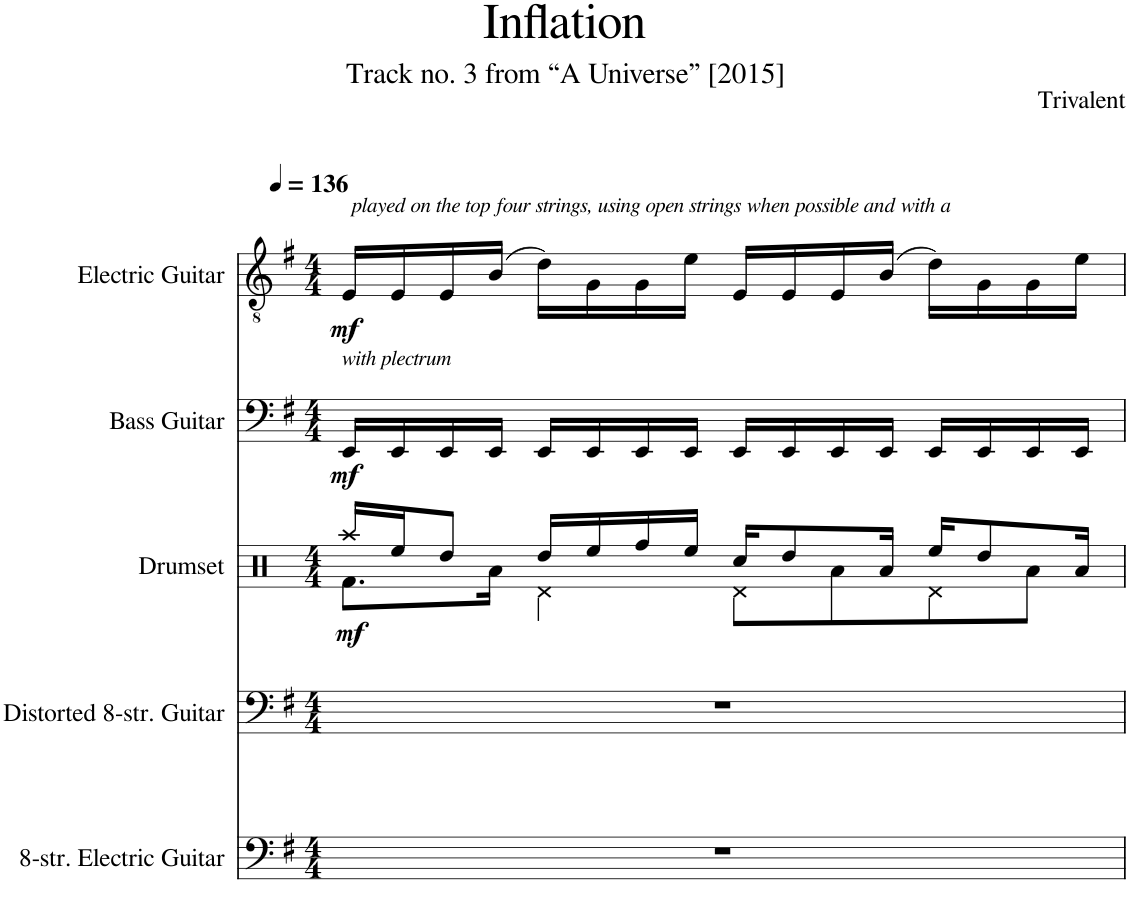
**kern	**kern	**kern	**dynam	**kern	**dynam	**kern	**dynam
*part5	*part4	*part3	*part3	*part2	*part2	*part1	*part1
*staff5	*staff4	*staff3	*staff3	*staff2	*staff2	*staff1	*staff1
*I"8-str. Electric Guitar	*I"Distorted 8-str. Guitar	*I"Drumset	*	*I"Bass Guitar	*	*I"Electric Guitar	*
*	*I'Dist. 8	*I'D. Set	*	*I'B. Guit.	*	*I'El. Guit.	*
*clefF4	*clefF4	*clefX	*	*clefF4	*	*clefGv2	*
*	*	*	*	*Trd7c12	*	*	*
*k[f#]	*k[f#]	*k[]	*	*k[f#]	*	*k[f#]	*
*M4/4	*M4/4	*M4/4	*	*M4/4	*	*M4/4	*
*MM136	*MM136	*MM136	*	*MM136	*	*MM136	*
=1	=1	=1	=1	=1	=1	=1	=1
*	*	*^	*	*	*	*	*
!	!	!	!	!	!	!	!LO:TX:a:i:t=played on the top four strings, using open strings when possible and with a	!
!	!	!	!	!	!LO:TX:a:i:t=with plectrum	!	!	!
!	!	!	!	!LO:DY:b	!	!LO:DY:b	!	!LO:DY:b
1r	1r	16Raa/LL	8.Rf\L	mf	16EE/LL	mf	16E/LL	mf
.	.	16Ree/J	.	.	16EE/	.	16E/	.
.	.	8Rdd/J	.	.	16EE/	.	16E/	.
.	.	.	16Ra\Jk	.	16EE/JJ	.	(16B/JJ	.
.	.	16Rdd/LL	4Rd\	.	16EE/LL	.	16d\LL)	.
.	.	16Ree/	.	.	16EE/	.	16G\	.
.	.	16Rff/	.	.	16EE/	.	16G\	.
.	.	16Ree/JJ	.	.	16EE/JJ	.	16e\JJ	.
.	.	16Rcc/KL	8Rd\L	.	16EE/LL	.	16E/LL	.
.	.	8Rdd/	.	.	16EE/	.	16E/	.
.	.	.	8Ra\	.	16EE/	.	16E/	.
.	.	16Ra/Jk	.	.	16EE/JJ	.	(16B/JJ	.
.	.	16Ree/KL	8Rd\	.	16EE/LL	.	16d\LL)	.
.	.	8Rdd/	.	.	16EE/	.	16G\	.
.	.	.	8Ra\J	.	16EE/	.	16G\	.
.	.	16Ra/Jk	.	.	16EE/JJ	.	16e\JJ	.
*	*	*v	*v	*	*	*	*	*
=	=	=	=	=	=	=	=
*-	*-	*-	*-	*-	*-	*-	*-
